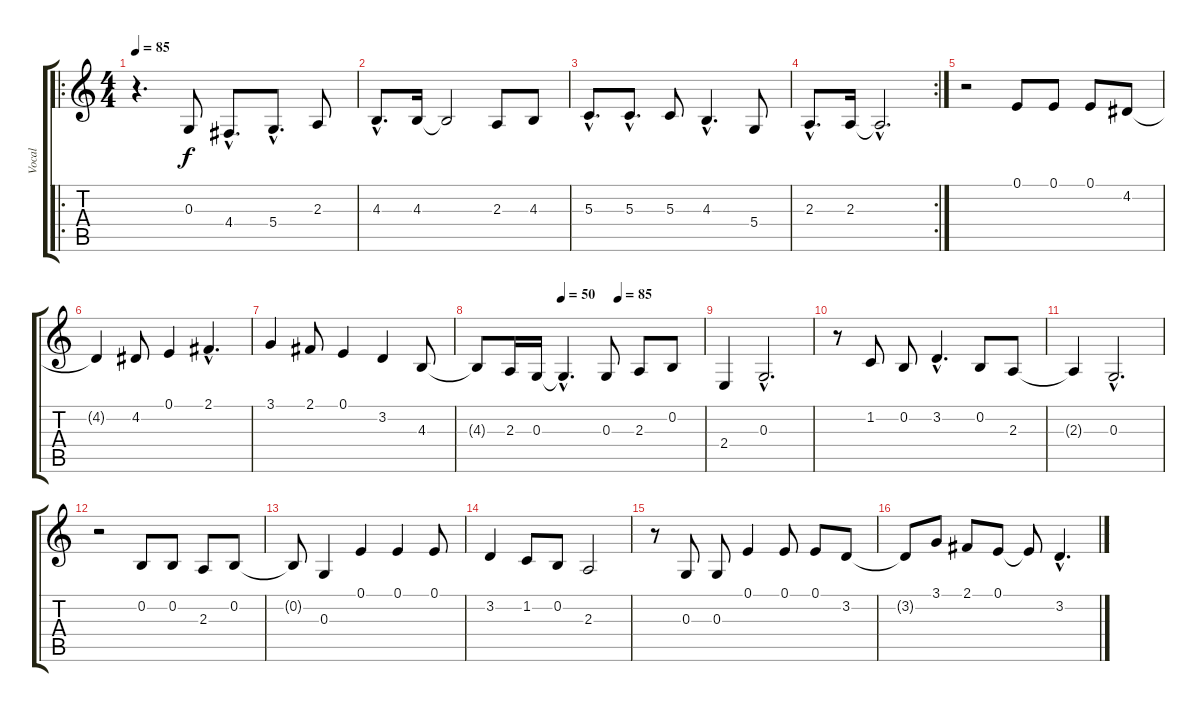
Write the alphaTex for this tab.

\track ("Vocal" "Vocal") {instrument piccolo}
\staff {score tabs}
\tuning (E4 B3 G3 D3 A2 E2) {hide}
\ro
\ts (4 4)
\tempo 85
\clef g2
\ks c
r.4{d dy f} 0.3.8 4.4{hac}.8{d} 5.4{hac}.8{d} 2.3.8 |
4.3{hac}.8{d} 4.3.16 4.3{t}.2 2.3.8 4.3.8 |
5.3{hac}.8{d} 5.3{hac}.8{d} 5.3.8 4.3{hac}.4{d} 5.4.8 |
\rc 2
2.3{hac}.8{d} 2.3.16 2.3{hac t}.2{d} |
r.2 0.1.8 0.1.8 0.1.8 4.2.8 |
4.2{t}.4 4.2.8 0.1.4 2.1{hac}.4{d} |
3.1.4 2.1.8 0.1.4 3.2.4 4.3.8 |
\tempo (50 0.375)
\tempo (85 0.625)
4.3{t}.8 2.3.16 0.3.16 0.3{hac t}.4{d} 0.3.8 2.3.8 0.2.8 |
2.4.4 0.3{hac}.2{d} |
r.8 1.2.8 0.2.8 3.2{hac}.4{d} 0.2.8 2.3.8 |
2.3{t}.4 0.3{hac}.2{d} |
r.2 0.2.8 0.2.8 2.3.8 0.2.8 |
0.2{t}.8 0.3.4 0.1.4 0.1.4 0.1.8 |
3.2.4 1.2.8 0.2.8 2.3.2 |
r.8 0.3.8 0.3.8 0.1.4 0.1.8 0.1.8 3.2.8 |
3.2{t}.8 3.1.8 2.1.8 0.1.8 0.1{t}.8 3.2{hac}.4{d}
